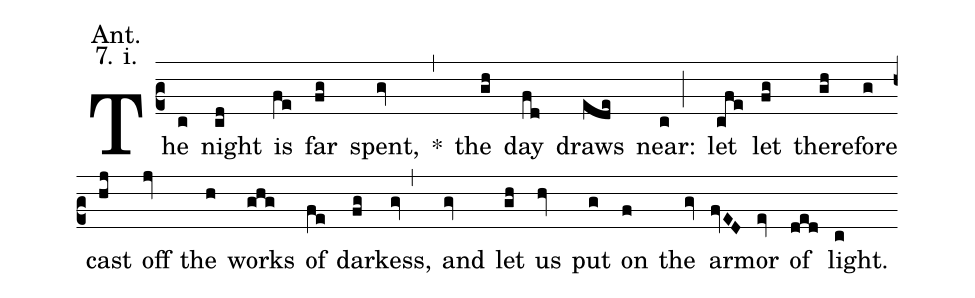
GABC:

annotation: Ant.;
annotation: 7. i.;
%%
(c2) The(c) night(cd) is(fe) far(fg) spent,(gv) <sp>*</sp>(,) the(gh) day(fd) draws(ede) near:(c;) let(cfe) let(fg) there(gh)fore(g) cast(hj) off(jv) the(h) works(ghg) of(fe) dark(fg)ess,(gv,) and(gv) let(gh) us(hv) put(g) on(f) the(gv) ar(fvED)mor(ev) of(ded) light.(c)
